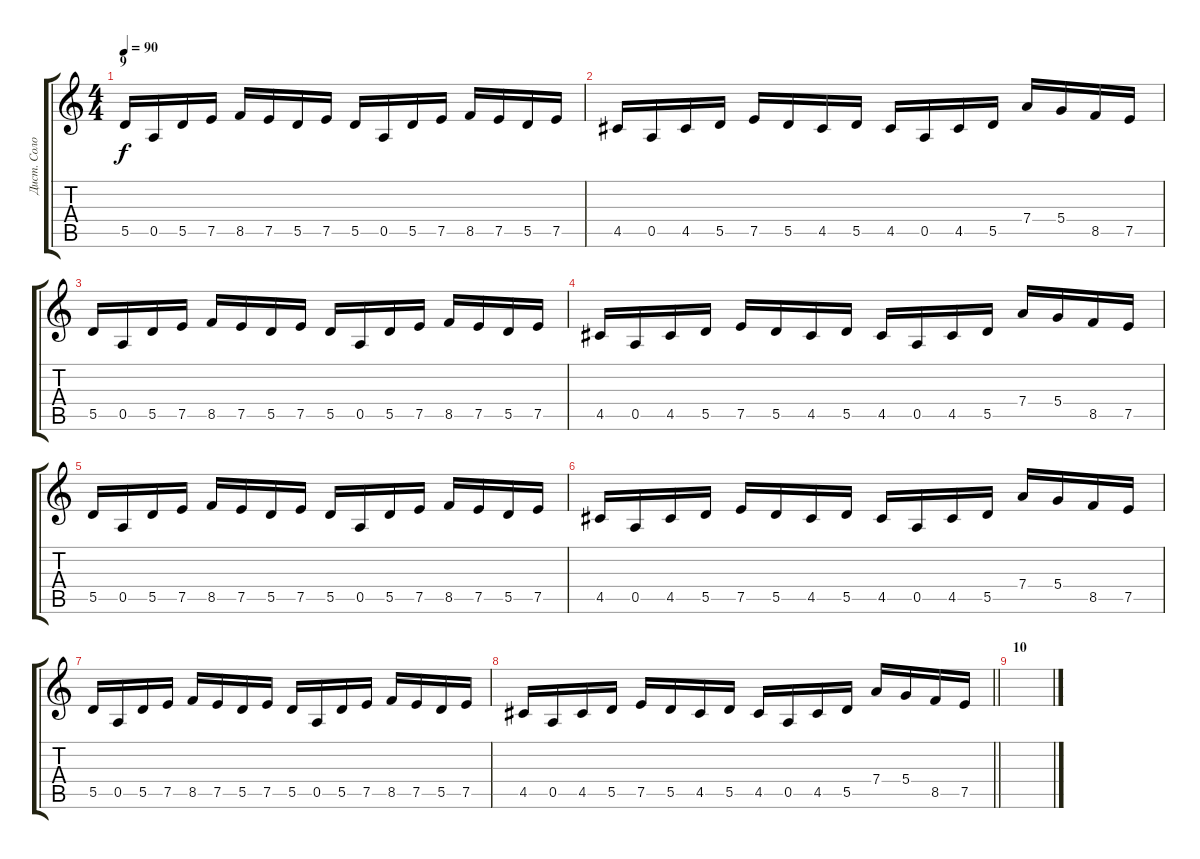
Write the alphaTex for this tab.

\track ("Дист. Соло" "Дист. Соло") {instrument distortionguitar}
\staff {score tabs}
\tuning (E4 B3 G3 D3 A2 D2) {hide}
\ts (4 4)
\section ("" "9")
\tempo 90
\clef g2
\ks c
5.5.16{dy f} 0.5.16 5.5.16 7.5.16 8.5.16 7.5.16 5.5.16 7.5.16 5.5.16 0.5.16 5.5.16 7.5.16 8.5.16 7.5.16 5.5.16 7.5.16 |
4.5.16 0.5.16 4.5.16 5.5.16 7.5.16 5.5.16 4.5.16 5.5.16 4.5.16 0.5.16 4.5.16 5.5.16 7.4.16 5.4.16 8.5.16 7.5.16 |
5.5.16 0.5.16 5.5.16 7.5.16 8.5.16 7.5.16 5.5.16 7.5.16 5.5.16 0.5.16 5.5.16 7.5.16 8.5.16 7.5.16 5.5.16 7.5.16 |
4.5.16 0.5.16 4.5.16 5.5.16 7.5.16 5.5.16 4.5.16 5.5.16 4.5.16 0.5.16 4.5.16 5.5.16 7.4.16 5.4.16 8.5.16 7.5.16 |
5.5.16 0.5.16 5.5.16 7.5.16 8.5.16 7.5.16 5.5.16 7.5.16 5.5.16 0.5.16 5.5.16 7.5.16 8.5.16 7.5.16 5.5.16 7.5.16 |
4.5.16 0.5.16 4.5.16 5.5.16 7.5.16 5.5.16 4.5.16 5.5.16 4.5.16 0.5.16 4.5.16 5.5.16 7.4.16 5.4.16 8.5.16 7.5.16 |
5.5.16 0.5.16 5.5.16 7.5.16 8.5.16 7.5.16 5.5.16 7.5.16 5.5.16 0.5.16 5.5.16 7.5.16 8.5.16 7.5.16 5.5.16 7.5.16 |
\barLineRight lightlight
4.5.16 0.5.16 4.5.16 5.5.16 7.5.16 5.5.16 4.5.16 5.5.16 4.5.16 0.5.16 4.5.16 5.5.16 7.4.16 5.4.16 8.5.16 7.5.16 |
\section ("" "10")
